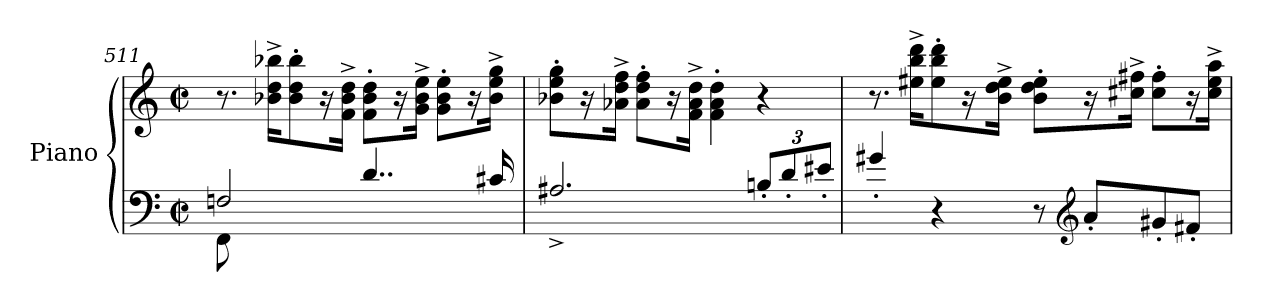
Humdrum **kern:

**kern	**kern	**dynam
*part1	*part1	*part1
*staff2	*staff1	*staff1/2
*I"Piano	*	*
*I'Pno	*	*
*clefF4	*clefG2	*
*k[]	*k[]	*
*M2/2	*M2/2	*
*met(c|)	*met(c|)	*
=511	=511	=511
*^	*	*
!	!	!	!LO:DY:b
!	!	!	!LO:DY:n=1:b
2Fn/	8FF\	8.r	f other-dynamics
.	2..ryy	.	.
.	.	16b-X\^ 16dd\^ 16bb-X\^KL	.
.	.	8b-\' 8dd\' 8bb-\'	.
.	.	16r	.
.	.	16f\^ 16b-\^ 16dd\^Jk	.
4..d/	.	8f\' 8b-\' 8dd\'L	.
.	.	16r	.
.	.	16g\^ 16b-\^ 16ee\^Jk	.
.	.	8g\' 8b-\' 8ee\'L	.
.	.	16r	.
16c#X/	.	16b-\^ 16ee\^ 16gg\^Jk	.
*v	*v	*	*
=512	=512	=512
2.A#X^/	8b-X\' 8ee\' 8gg\'L	.
.	16r	.
.	16a-X\^ 16dd\^ 16ff\^Jk	.
.	8a-\' 8dd\' 8ff\'L	.
.	16r	.
.	16f\^ 16a-\^ 16dd\^Jk	.
.	4f\' 4a-\' 4dd\'	.
*Xbrackettup	*	*
12Bn'/L	4r	.
12d'/	.	.
12e#X'/J	.	.
!!LO:LB:g=z
=513	=513	=513
4g#X'/	8.r	.
.	16ee#X\^ 16bb\^ 16ddd\^KL	.
4r	8ee#\' 8bb\' 8ddd\'	.
.	16r	.
.	16b\^ 16dd\^ 16ee#\^Jk	.
8r	8b\' 8dd\' 8ee#\'L	.
*clefG2	*	*
8a'/L	16r	.
.	16cc#X\^ 16ff#X\^Jk	.
8g#X'/	8cc#\' 8ff#\'L	.
8f#X'/J	16r	.
.	16cc#\^ 16ee#\^ 16aa\^Jk	.
=	=	=
*-	*-	*-
